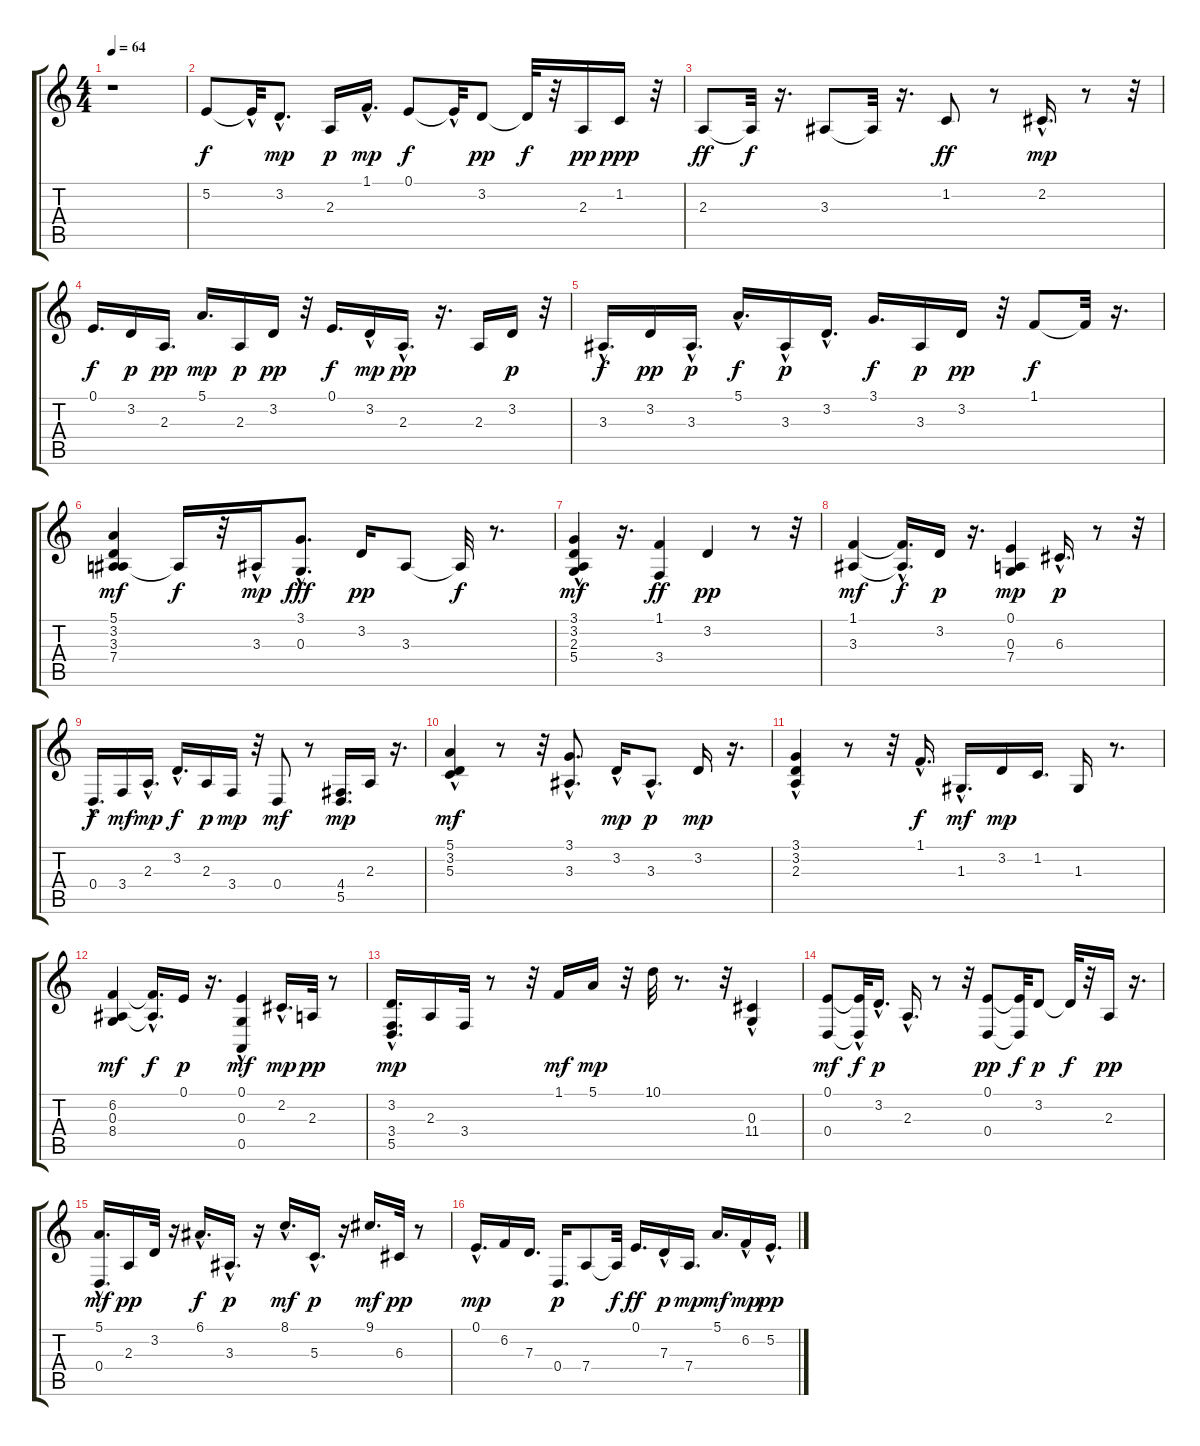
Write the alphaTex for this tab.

\track "" {instrument electricpiano1}
\staff {score tabs}
\tuning (E4 B3 G3 D3 A2 E2) {hide}
\ts (4 4)
\tempo 64
\clef g2
\ks c
r.1{dy f instrument electricpiano1} |
5.2.8 5.2{hac t}.32 3.2{hac}.8{d dy mp} 2.3.16{dy p} 1.1{hac}.16{d dy mp} 0.1.8{dy f} 0.1{hac t}.32 3.2.8{dy pp} 3.2{t}.32{dy f} r.32 2.3.16{dy pp} 1.2.16{dy ppp} r.32 |
2.3.8{dy ff} 2.3{t}.32{dy f} r.16{d} 3.3.8 3.3{t}.32 r.16{d} 1.2.8{dy ff} r.8 2.2{hac}.16{d dy mp} r.8 r.32 |
0.1.16{d dy f} 3.2.16{dy p} 2.3.16{d dy pp} 5.1.16{d dy mp} 2.3.16{dy p} 3.2.16{dy pp} r.32 0.1.16{d dy f} 3.2{hac}.16{dy mp} 2.3{hac}.16{d dy pp} r.16{d} 2.3.16 3.2.16{dy p} r.32 |
3.3{hac}.16{d dy f} 3.2.16{dy pp} 3.3{hac}.16{d dy p} 5.1{hac}.16{d dy f} 3.3{hac}.16{dy p} 3.2{hac}.16{d} 3.1.16{d dy f} 3.3.16{dy p} 3.2.16{dy pp} r.32 1.1.8{dy f} 1.1{t}.32 r.16{d} |
(5.1 3.2 3.3 7.4).4{dy mf} 7.4{t}.16{dy f} r.32 3.3{hac}.16{dy mp} (3.1{hac} 0.3{hac}).8{d dy fff} 3.2.16{dy pp} 3.3.8 3.3{t}.32{dy f} r.8{d} |
(3.1{hac} 3.2{hac} 2.3 5.4{hac}).4{dy mf} r.16{d} (1.1 3.4).4{dy ff} 3.2.4{dy pp} r.8 r.32 |
(1.1 3.3).4{dy mf} (1.1{hac t} 3.3{hac t}).16{d dy f} 3.2.16{dy p} r.16{d} (0.1 0.3 7.4).4{dy mp} 6.3{hac}.16{d dy p} r.8 r.32 |
0.4{hac}.16{d dy f} 3.4.16{dy mf} 2.3{hac}.16{d dy mp} 3.2{hac}.16{d dy f} 2.3.16{dy p} 3.4.16{dy mp} r.32 0.4.8{dy mf} r.8 (4.4 5.5).16{d dy mp} 2.3.16 r.16{d} |
(5.1 3.2{hac} 5.3).4{dy mf} r.8 r.32 (3.1 3.3{hac}).8{d} 3.2{hac}.16{dy mp} 3.3{hac}.8{d dy p} 3.2.16{dy mp} r.16{d} |
(3.1{hac} 3.2{hac} 2.3).4 r.8 r.32 1.1{hac}.16{d dy f} 1.3{hac}.16{d dy mf} 3.2.16{dy mp} 1.2.16{d} 1.3.16 r.8{d} |
(6.2 0.3 8.4).4{dy mf} (6.2{hac t} 8.4{t}).16{d dy f} 0.1.16{dy p} r.16{d} (0.1{hac} 0.3 0.5).4{dy mf} 2.2{hac}.16{d dy mp} 2.3.32{dy pp} r.8 |
(3.2{hac} 3.4{hac} 5.5).16{d dy mp} 2.3.16 3.4.32 r.8 r.32 1.1.16{dy mf} 5.1.16{dy mp} r.32 10.1.32 r.8{d} r.32 (0.3 11.4{hac}).4 |
(0.1 0.4).8{dy mf} (0.1{hac t} 0.4{t}).32{dy f} 3.2{hac}.16{d dy p} 2.3{hac}.16{d} r.8 r.32 (0.1 0.4).8{dy pp} (0.1{t} 0.4{t}).32{dy f} 3.2.8{dy p} 3.2{t}.32{dy f} r.32 2.3.16{dy pp} r.16{d} |
(5.1{hac} 0.4).16{d dy mf} 2.3.16{dy pp} 3.2.32 r.16 6.1{hac}.16{d dy f} 3.3{hac}.16{d dy p} r.16 8.1{hac}.16{d dy mf} 5.3{hac}.16{d dy p} r.16 9.1.16{d dy mf} 6.3.32{dy pp} r.8 |
0.1{hac}.16{d dy mp} 6.2.16 7.3.16{d} 0.4.16{d dy p} 7.4.8 7.4{t}.32{dy f} 0.1.16{d dy ff} 7.3{hac}.16{dy p} 7.4.16{d dy mp} 5.1.16{d dy mf} 6.2{hac}.16{dy mp} 5.2{hac}.16{d dy pp}
